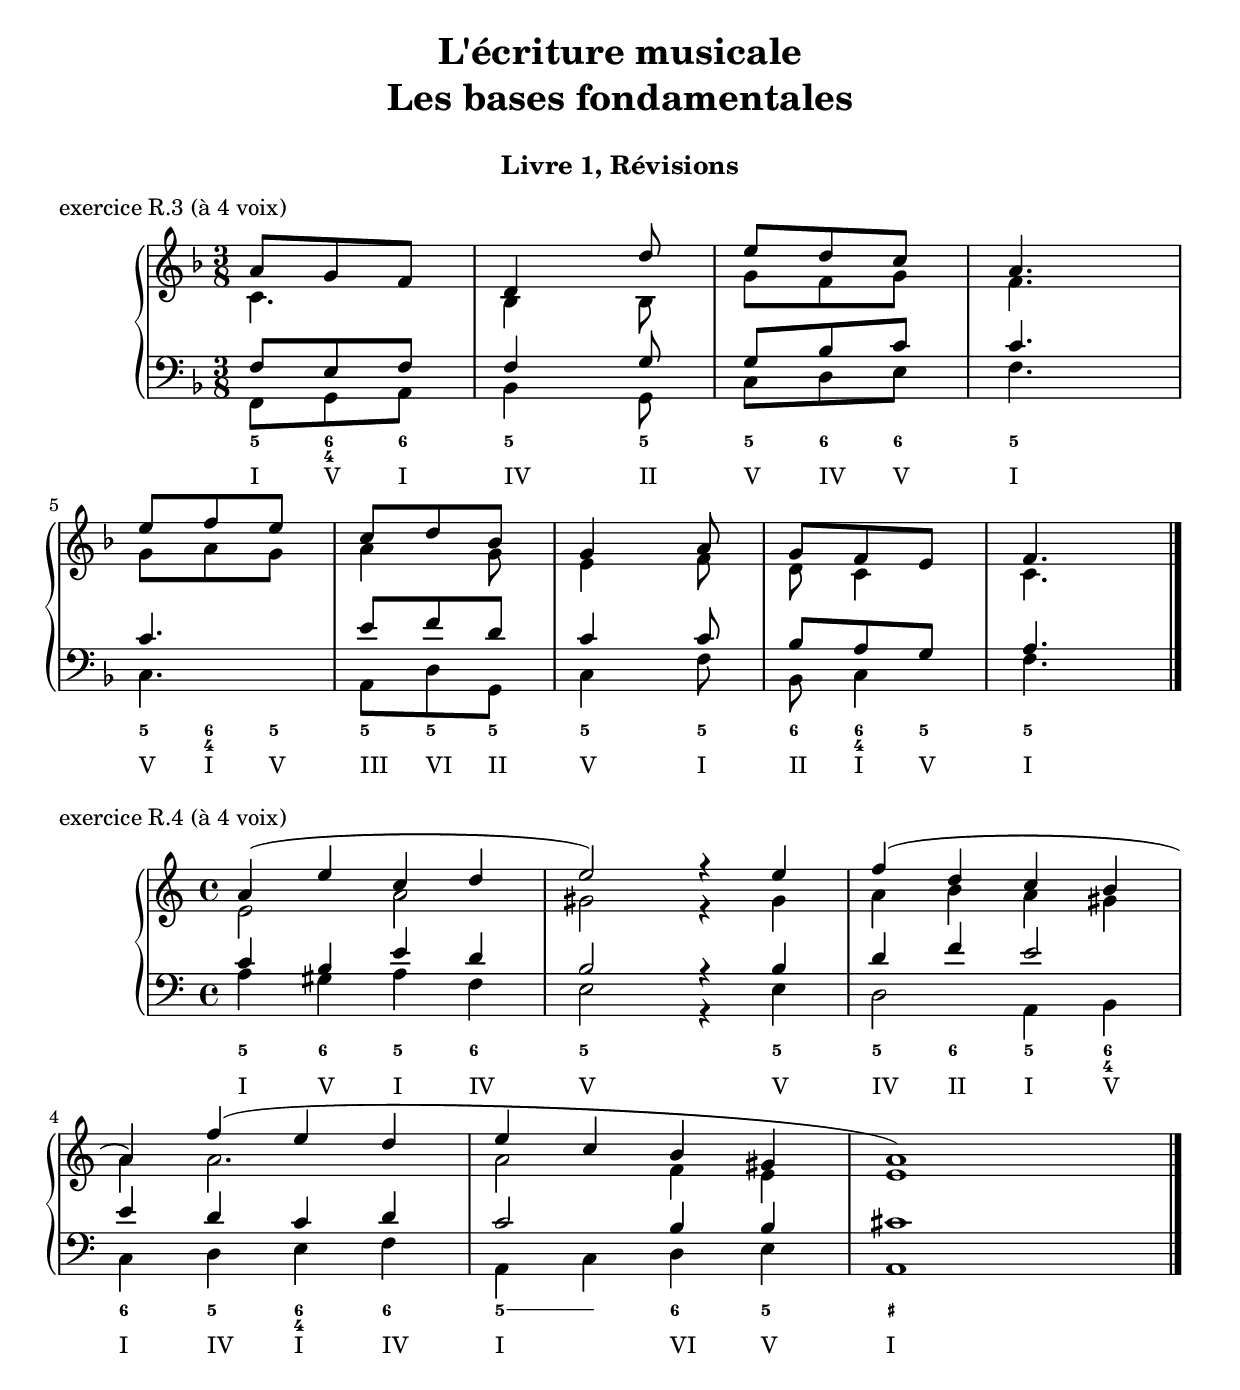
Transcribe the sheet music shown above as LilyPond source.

\version "2.18.2"
\language "english"

\header {
  title = \markup
     \center-column {
       \combine \null \vspace #1
       "L'écriture musicale"
       "Les bases fondamentales"
       " "
      }
  subtitle = "Livre 1, Révisions"
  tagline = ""
}
\paper {
  #(include-special-characters)
  ragged-last-bottom = ##t
  ragged-last = ##f
  print-all-headers = ##t
  %max-systems-per-page = 10
  %min-systems-per-page = 4
  %systems-per-page=6
}
%%{
global = { \time 3/8 \key f \major }
\score {
  \new PianoStaff <<
    \new Staff <<
      \clef treble
      \global
      \new Voice = "soprane" {  \voiceOne
        \relative c'' {
          a8 g f d4 d'8 e d c a4. \break e'8 f e c d bf g4 a8 g f e f4.
          \bar "|."
        }
      }
      \new Voice = "alto" { \voiceTwo
        \relative c' {
          c4. bf4 bf8
          g'8 f g f4.
          g8 a g
          a4 g8 e4 f8 d8 c4 c4.
        }
      }
    >>
    \new Staff <<
      \clef bass
      \global
      \new Voice = "tenor" { \voiceOne
        \relative f {
          f8 e f f4 g8 g bf c c4. c4. e8 f d c4 c8 bf8 a g a4.
        }
      }
      \new Voice = "bass" { \voiceTwo
        \relative f, {
          f8 g a bf4 g8 c d e f4. c a8 d g, c4 f8 bf,8 c4 f4.
        }
      }
      \new FiguredBass{
        \figuremode {
          <5>8 <6 4> <6> <5>4 <5>8 <5> <6> <6> <5>4. <5>8 <6 4> <5> <5> <5> <5> <5>4 <5>8 <6> <6 4> <5> <5>4.
        }
      }
      \new FiguredBass{
        \figuremode {
          <I>8 <V> <I> <IV>4 <II>8 <V> <IV> <V> <I>4. <V>8 <I> <V> <III> <VI> <II> <V>4 <I>8 <II> <I> <V> <I>4.
        }
      }
    >>
  >>
  \header {
    title = ##f
    subtitle = ##f
    piece = "exercice R.3 (à 4 voix)"
  }
  \layout {}
  \midi {}
}
%%}
global = { \time 4/4 \key a \minor }
\score {
  \new PianoStaff <<
    \new Staff <<
      \clef treble
      \global
      \new Voice = "soprane" {  \voiceOne
        \relative c'' {
          a4( e' c d e2) r4 e4 f( d c b \break a) f'( e d e c b gs a1)
          \bar "|."
        }
      }
      \new Voice = "alto" { \voiceTwo
        \relative c' {
          e2 a2 gs2
          r4 gs4 a4 b a gs a a2. a2 f4 e e1
        }
      }
    >>
    \new Staff <<
      \clef bass
      \global
      \new Voice = "tenor" { \voiceOne
        \relative c' {
          c4 b e d b2
          r4 b4 d4 f e2 e4 d c d c2 b4 b cs1
        }
      }
      \new Voice = "bass" { \voiceTwo
        \relative f {
          a4 gs a f e2 r4 e4 d2 a4 b c4 d4 e f a, c d4 e a,1
        }
      }
      \new FiguredBass{
        \figuremode {
          <5>4 <6> <5> <6> <5>2 <_>4 <5>4 <5> <6> <5> <6 4> <6> <5> <6 4> <6> <5> \bassFigureExtendersOn <5>\bassFigureExtendersOff <6> <5> <_+>1
        }
      }
      \new FiguredBass{
        \figuremode {
          <I>4 <V> <I> <IV> <V>2 <_>4 <V>4 <IV> <II> <I>4 <V> <I> <IV> <I> <IV> <I>2 <VI>4 <V> <I>
        }
      }
    >>
  >>
  \header {
    title = ##f
    subtitle = ##f
    piece = "exercice R.4 (à 4 voix)"
  }
  \layout {}
  \midi {}
}
%{
global = { \time 2/4 \key a \minor }
\score {
  \new PianoStaff <<
    \new Staff <<
      \clef treble
      \global
      \new Voice = "soprane" {  \voiceOne
        \relative c'' {
          s2*9
          \bar "|."
        }
      }
      \new Voice = "alto" { \voiceTwo
        \relative c'' {
          s2*9
        }
      }
    >>
    \new Staff <<
      \clef bass
      \global
      \new Voice = "tenor" { \voiceOne
        \relative f {
          s2*9
        }
      }
      \new Voice = "bass" { \voiceTwo
        \relative f {
          e16 fs gs e a b a g f! e d c b a b d e2( e4) f \break
          d8 b gs e' c b a d e16 fs gs e a b a g f! e d c d8 e a,4 r4
        }
      }
      \new FiguredBass{
        \figuremode {
          <_+>4 <5> <5> <5/> <_+> <6 4> <_+> <5>
          \bassFigureExtendersOn
          <6>8 <6> <6\!> <6> <6\!> <6+ 4> <5> <6> <_+>4 <5> <5\!> <6>8 <_+> <5>4
        }
      }
      \new FiguredBass{
        \figuremode {
          <V> <I> <VI> <II> <V> <I> <V> <VI> <II> <V> <I>8 <V> <I> <II> <V>4 <I> <VI> <II>8 <V> <I>4
        }
      }
    >>
  >>
  \header {
    title = ##f
    subtitle = ##f
    piece = "exercice R.5 (à 3 voix)"
  }
  \layout {}
  \midi {}
}
%}